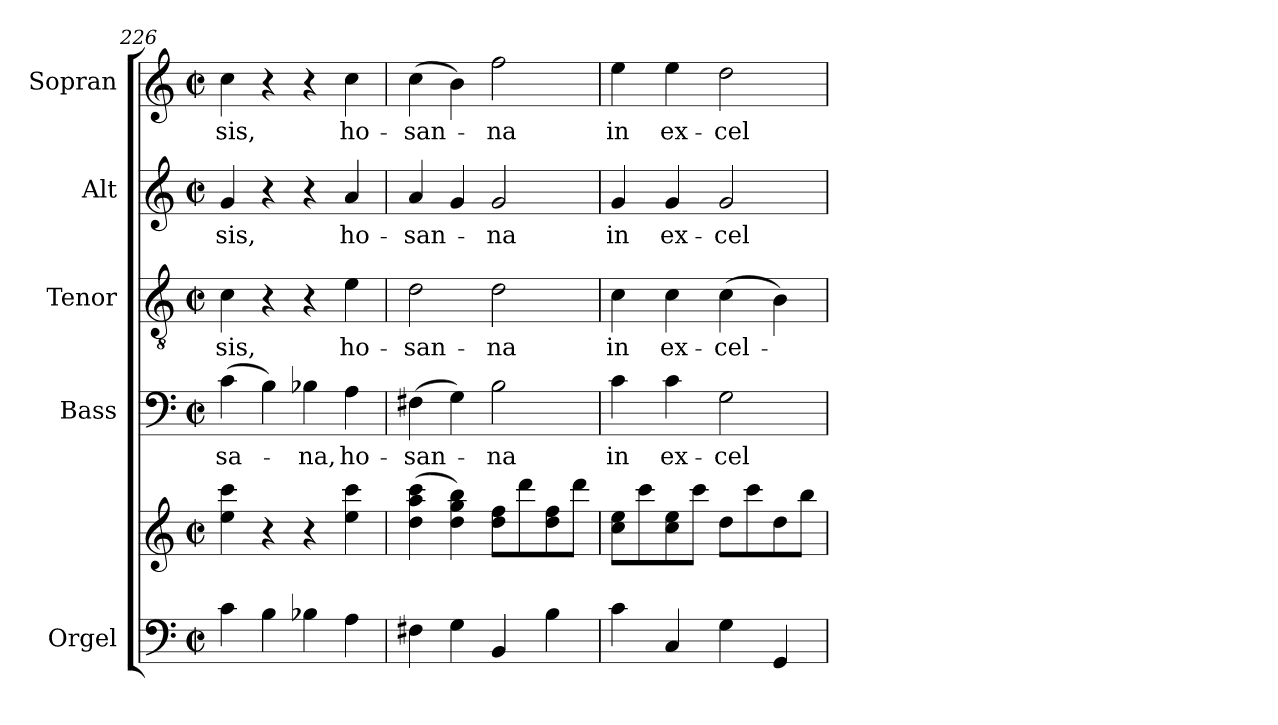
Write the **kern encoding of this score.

**kern	**kern	**kern	**text	**kern	**text	**kern	**text	**kern	**text
*part5	*part5	*part4	*part4	*part3	*part3	*part2	*part2	*part1	*part1
*staff6	*staff5	*staff4	*staff4	*staff3	*staff3	*staff2	*staff2	*staff1	*staff1
*I"Orgel	*	*I"Bass	*	*I"Tenor	*	*I"Alt	*	*I"Sopran	*
*	*	*I'B.	*	*I'T.	*	*I'A.	*	*I'S.	*
*clefF4	*clefG2	*clefF4	*	*clefGv2	*	*clefG2	*	*clefG2	*
*k[]	*k[]	*k[]	*	*k[]	*	*k[]	*	*k[]	*
*C:	*C:	*C:	*	*C:	*	*C:	*	*C:	*
*M2/2	*M2/2	*M2/2	*	*M2/2	*	*M2/2	*	*M2/2	*
*met(c|)	*met(c|)	*met(c|)	*	*met(c|)	*	*met(c|)	*	*met(c|)	*
=226	=226	=226	=226	=226	=226	=226	=226	=226	=226
!	!	!	!LO:LY:b	!	!LO:LY:b	!	!LO:LY:b	!	!LO:LY:b
4c\	4ee\ 4ccc\	(>4c\	-sa-	4c\	-sis,	4g/	-sis,	4cc\	-sis,
4B\	4r	4B\)	.	4r	.	4r	.	4r	.
!	!	!	!LO:LY:b	!	!	!	!	!	!
4B-X\	4r	4B-X\	-na,	4r	.	4r	.	4r	.
!	!	!	!LO:LY:b	!	!LO:LY:b	!	!LO:LY:b	!	!LO:LY:b
4A\	4ee\ 4ccc\	4A\	ho-	4e\	ho-	4a/	ho-	4cc\	ho-
=227	=227	=227	=227	=227	=227	=227	=227	=227	=227
!	!	!	!LO:LY:b	!	!LO:LY:b	!	!LO:LY:b	!	!LO:LY:b
4F#X\	(>4dd\ 4aa\ 4ccc\	(>4F#X\	-san-	2d\	-san-	4a/	-san-	(>4cc\	-san-
4G\	4dd\ 4gg\ 4bb\)	4G\)	.	.	.	4g/	.	4b\)	.
!	!	!	!LO:LY:b	!	!LO:LY:b	!	!LO:LY:b	!	!LO:LY:b
4BB/	8dd\ 8ff\L	2B\	-na	2d\	-na	2g/	-na	2ff\	-na
.	8ddd\	.	.	.	.	.	.	.	.
4B\	8dd\ 8ff\	.	.	.	.	.	.	.	.
.	8ddd\J	.	.	.	.	.	.	.	.
=228	=228	=228	=228	=228	=228	=228	=228	=228	=228
!	!	!	!LO:LY:b	!	!LO:LY:b	!	!LO:LY:b	!	!LO:LY:b
4c\	8cc\ 8ee\L	4c\	in	4c\	in	4g/	in	4ee\	in
.	8ccc\	.	.	.	.	.	.	.	.
!	!	!	!LO:LY:b	!	!LO:LY:b	!	!LO:LY:b	!	!LO:LY:b
4C/	8cc\ 8ee\	4c\	ex-	4c\	ex-	4g/	ex-	4ee\	ex-
.	8ccc\J	.	.	.	.	.	.	.	.
!	!	!	!LO:LY:b	!	!LO:LY:b	!	!LO:LY:b	!	!LO:LY:b
4G\	8dd\L	2G\	-cel-	(>4c\	-cel-	2g/	-cel-	2dd\	-cel-
.	8ccc\	.	.	.	.	.	.	.	.
4GG/	8dd\	.	.	4B\)	.	.	.	.	.
.	8bb\J	.	.	.	.	.	.	.	.
=	=	=	=	=	=	=	=	=	=
*-	*-	*-	*-	*-	*-	*-	*-	*-	*-
